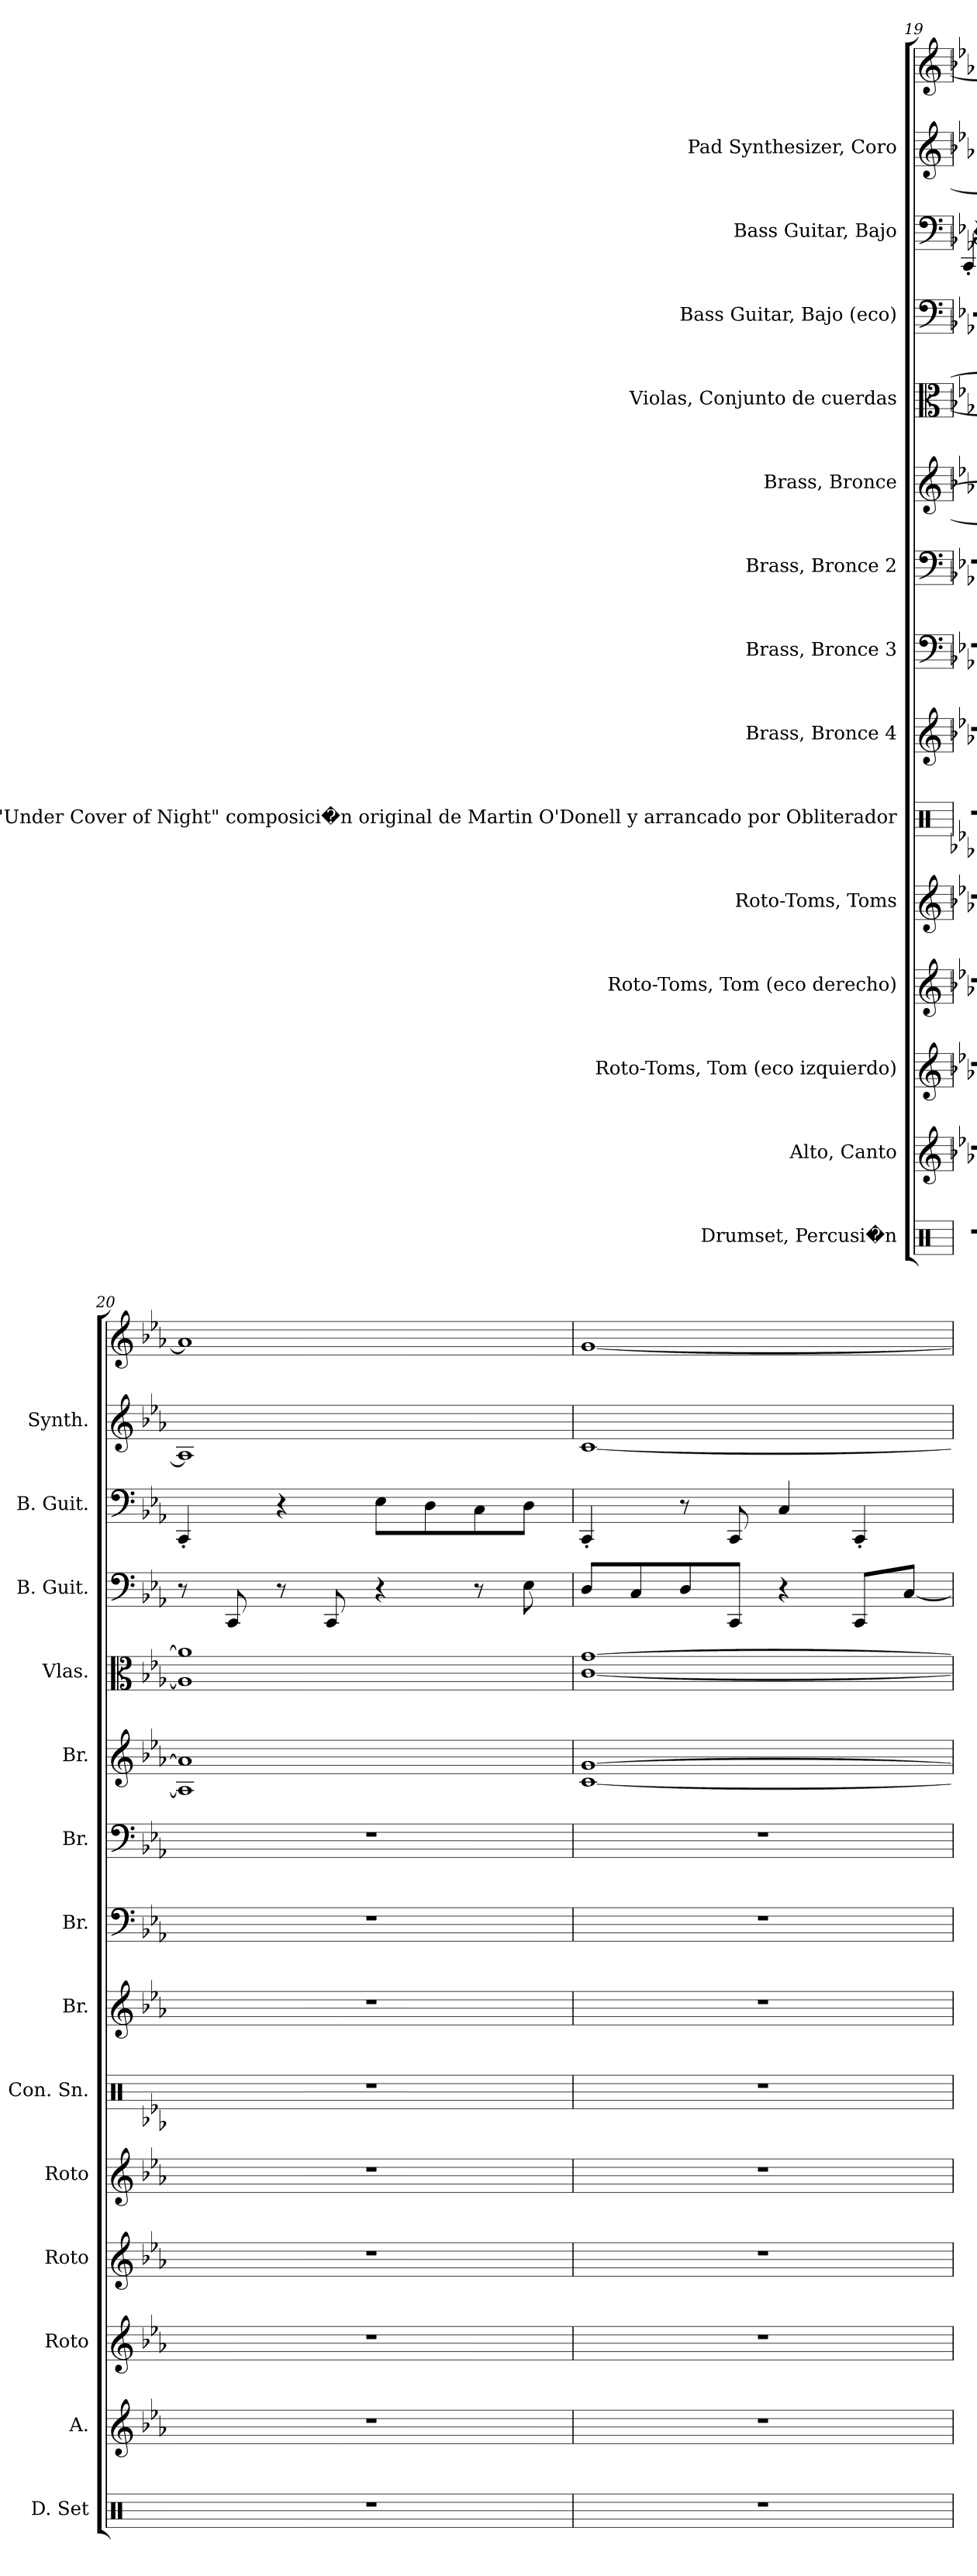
**kern	**kern	**kern	**kern	**kern	**kern	**kern	**kern	**kern	**kern	**kern	**kern	**kern	**kern	**kern
*part14	*part13	*part12	*part11	*part10	*part9	*part8	*part7	*part6	*part5	*part4	*part3	*part2	*part1	*part1
*staff15	*staff14	*staff13	*staff12	*staff11	*staff10	*staff9	*staff8	*staff7	*staff6	*staff5	*staff4	*staff3	*staff2	*staff1
*I"Drumset, Percusi�n	*I"Alto, Canto	*I"Roto-Toms, Tom (eco izquierdo)	*I"Roto-Toms, Tom (eco derecho)	*I"Roto-Toms, Toms	*I"Concert Snare Drum, &quot;Under Cover of Night&quot; composici�n original de Martin O'Donell y arrancado por Obliterador	*I"Brass, Bronce 4	*I"Brass, Bronce 3	*I"Brass, Bronce 2	*I"Brass, Bronce	*I"Violas, Conjunto de cuerdas	*I"Bass Guitar, Bajo (eco)	*I"Bass Guitar, Bajo	*I"Pad Synthesizer, Coro	*
*I'D. Set	*I'A.	*I'Roto	*I'Roto	*I'Roto	*I'Con. Sn.	*I'Br.	*I'Br.	*I'Br.	*I'Br.	*I'Vlas.	*I'B. Guit.	*I'B. Guit.	*I'Synth.	*
*clefX	*clefG2	*clefG2	*clefG2	*clefG2	*clefX	*clefG2	*clefF4	*clefF4	*clefG2	*clefC3	*clefF4	*clefF4	*clefG2	*clefG2
*	*	*	*	*	*	*	*	*	*	*	*ITrd7c12	*ITrd7c12	*	*
*k[]	*k[b-e-a-]	*k[b-e-a-]	*k[b-e-a-]	*k[b-e-a-]	*k[b-e-a-]	*k[b-e-a-]	*k[b-e-a-]	*k[b-e-a-]	*k[b-e-a-]	*k[b-e-a-]	*k[b-e-a-]	*k[b-e-a-]	*k[b-e-a-]	*k[b-e-a-]
*M4/4	*M4/4	*M4/4	*M4/4	*M4/4	*M4/4	*M4/4	*M4/4	*M4/4	*M4/4	*M4/4	*M4/4	*M4/4	*M4/4	*M4/4
=19	=19	=19	=19	=19	=19	=19	=19	=19	=19	=19	=19	=19	=19	=19
1r	1r	1r	1r	1r	1r	1r	1r	1r	[1A- [1a-	[1A- [1a-	8CC/L	4CCC'/	[1A-	[1a-
.	.	.	.	.	.	.	.	.	.	.	8CC/	.	.	.
.	.	.	.	.	.	.	.	.	.	.	8CC/	4r	.	.
.	.	.	.	.	.	.	.	.	.	.	8CCC/J	.	.	.
.	.	.	.	.	.	.	.	.	.	.	2r	4r	.	.
.	.	.	.	.	.	.	.	.	.	.	.	4CCC'/	.	.
=20	=20	=20	=20	=20	=20	=20	=20	=20	=20	=20	=20	=20	=20	=20
1r	1r	1r	1r	1r	1r	1r	1r	1r	1A-] 1a-]	1A-] 1a-]	8r	4CCC'/	1A-]	1a-]
.	.	.	.	.	.	.	.	.	.	.	8CCC/	.	.	.
.	.	.	.	.	.	.	.	.	.	.	8r	4r	.	.
.	.	.	.	.	.	.	.	.	.	.	8CCC/	.	.	.
.	.	.	.	.	.	.	.	.	.	.	4r	8EE-\L	.	.
.	.	.	.	.	.	.	.	.	.	.	.	8DD\	.	.
.	.	.	.	.	.	.	.	.	.	.	8r	8CC\	.	.
.	.	.	.	.	.	.	.	.	.	.	8EE-\	8DD\J	.	.
=21	=21	=21	=21	=21	=21	=21	=21	=21	=21	=21	=21	=21	=21	=21
1r	1r	1r	1r	1r	1r	1r	1r	1r	[1c [1g	[1c [1g	8DD/L	4CCC'/	[1c	[1g
.	.	.	.	.	.	.	.	.	.	.	8CC/	.	.	.
.	.	.	.	.	.	.	.	.	.	.	8DD/	8r	.	.
.	.	.	.	.	.	.	.	.	.	.	8CCC/J	8CCC/	.	.
.	.	.	.	.	.	.	.	.	.	.	4r	4CC/	.	.
.	.	.	.	.	.	.	.	.	.	.	8CCC/L	4CCC'/	.	.
.	.	.	.	.	.	.	.	.	.	.	[8CC/J	.	.	.
=	=	=	=	=	=	=	=	=	=	=	=	=	=	=
*-	*-	*-	*-	*-	*-	*-	*-	*-	*-	*-	*-	*-	*-	*-
